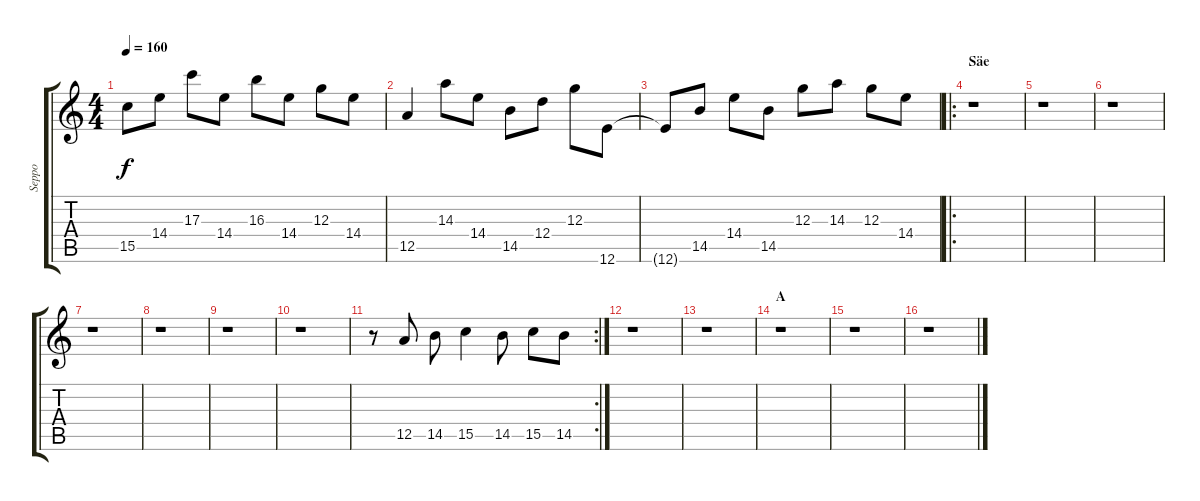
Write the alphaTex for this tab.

\track ("Seppo" "Seppo") {instrument overdrivenguitar}
\staff {score tabs}
\tuning (E4 B3 G3 D3 A2 E2) {hide}
\ts (4 4)
\tempo 160
\clef g2
\ks c
15.5{t}.8{dy f} 14.4.8 17.3.8 14.4.8 16.3.8 14.4.8 12.3.8 14.4.8 |
12.5.4 14.3.8 14.4.8 14.5.8 12.4.8 12.3.8 12.6.8 |
12.6{t}.8 14.5.8 14.4.8 14.5.8 12.3.8 14.3.8 12.3.8 14.4.8 |
\ro
\section ("" "Säe")
r.1 |
r.1 |
r.1 |
r.1 |
r.1 |
r.1 |
r.1 |
\rc 2
r.8 12.5.8 14.5.8 15.5.4 14.5.8 15.5.8 14.5.8 |
r.1 |
r.1 |
\section ("" "A")
r.1 |
r.1 |
r.1
